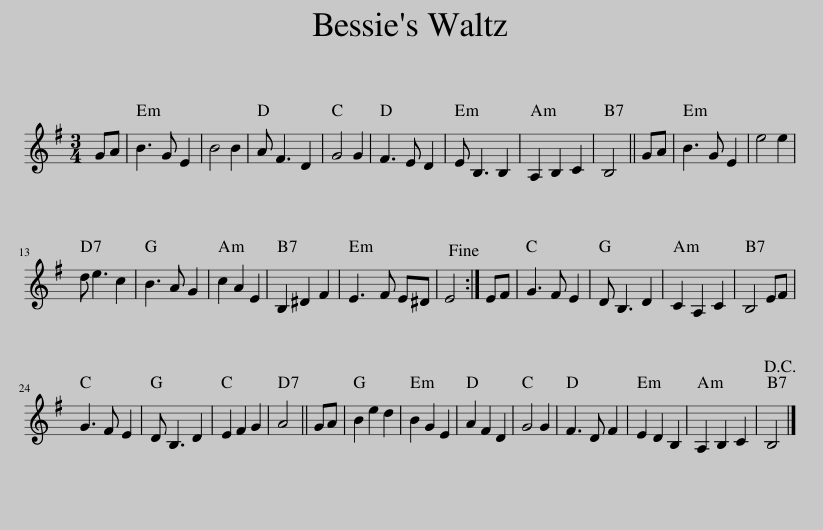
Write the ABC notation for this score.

X:1
L:1/8
M:3/4
I:linebreak $
K:Emin
V:1 treble
V:1
 GA | B3 G E2 | B4 B2 | A F3 D2 | G4 G2 | %5
 F3 E D2 | E B,3 B,2 | A,2 B,2 C2 | B,4 || GA | %10
 B3 G E2 | e4 e2 |$ d e3 c2 | B3 A G2 | c2 A2 E2 | %15
 B,2 ^D2 F2 | E3 F E^D | E4!fine! :| EF | G3 F E2 | %20
 D B,3 D2 | C2 A,2 C2 | B,4 EF |$ G3 F E2 | D B,3 D2 | %25
 E2 F2 G2 | A4 || GA | B2 e2 d2 | B2 G2 E2 | %30
 A2 F2 D2 | G4 G2 | F3 D F2 | E2 D2 B,2 | A,2 B,2 C2 | %35
 B,4!D.C.! |] %36
